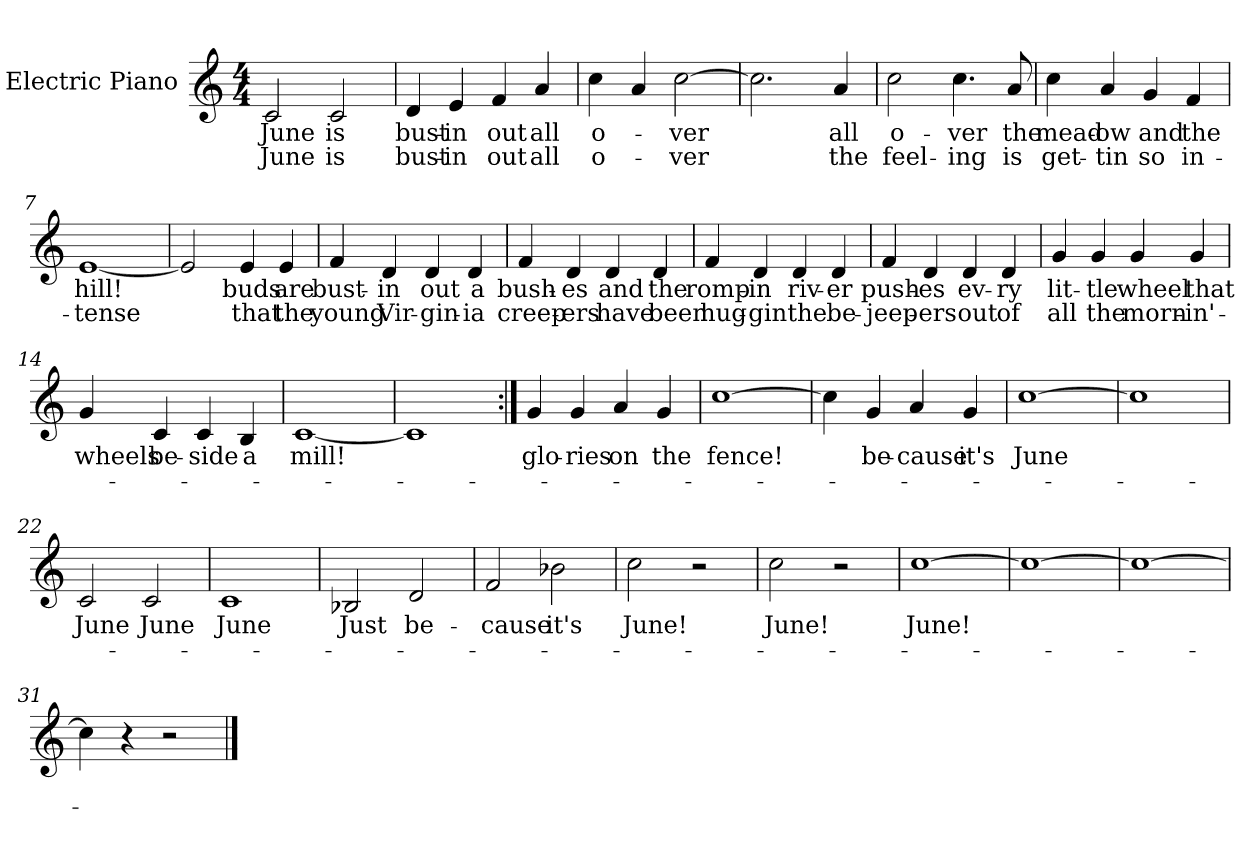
**kern	**text	**text
*part1	*part1	*part1
*staff1	*staff1	*staff1
*I"Electric Piano	*	*
*I'E.Pno	*	*
*clefG2	*	*
*k[]	*	*
*C:	*	*
*M4/4	*	*
=1	=1	=1
2c/	June	June
2c/	is	is
=2	=2	=2
4d/	bust-	bust-
4e/	-in	-in
4f/	out	out
4a/	all	all
=3	=3	=3
4cc\	o-	-o-
4a/	.	.
[2cc\	-ver	-ver
=4	=4	=4
2.cc\]	.	.
4a/	all	the
!!LO:LB:g=z
=5	=5	=5
2cc\	o-	feel-
4.cc\	ver	-ing
8a/	the	is
=6	=6	=6
4cc\	mead-	get-
4a/	-ow	-tin
4g/	and	so
4f/	the	in-
=7	=7	=7
[1e	hill!	-tense
=8	=8	=8
2e/]	.	.
4e/	buds	that
4e/	are	the
!!LO:LB:g=z
=9	=9	=9
4f/	bust-	young
4d/	-in	Vir-
4d/	out	-gin-
4d/	a	-ia
=10	=10	=10
4f/	bush-	creep-
4d/	-es	-ers
4d/	and	have
4d/	the	been
=11	=11	=11
4f/	romp-	hug-
4d/	-in	-gin
4d/	riv-	the
4d/	-er	be-
=12	=12	=12
4f/	push-	-jeep-
4d/	-es	-ers
4d/	ev-	out
4d/	-ry	of
!!LO:LB:g=z
=13	=13	=13
4g/	lit-	all
4g/	-tle	the
4g/	wheel	morn-
4g/	that	-in'-
=14	=14	=14
4g/	wheels	.
4c/	be-	.
4c/	-side	.
4B/	a	.
=15	=15	=15
[1c	mill!	.
=16	=16	=16
1c]	.	.
!!LO:LB:g=z
=17:|!	=17:|!	=17:|!
4g/	glo-	.
4g/	-ries	.
4a/	on	.
4g/	the	.
=18	=18	=18
[1cc	fence!	.
=19	=19	=19
4cc\]	.	.
4g/	be-	.
4a/	-cause	.
4g/	it's	.
=20	=20	=20
[1cc	June	.
!!LO:LB:g=z
=21	=21	=21
1cc]	.	.
=22	=22	=22
2c/	June	.
2c/	June	.
=23	=23	=23
1c	June	.
=24	=24	=24
2B-X/	Just	.
2d/	be-	.
!!LO:LB:g=z
=25	=25	=25
2f/	-cause	.
2b-X\	it's	.
=26	=26	=26
2cc\	June!	.
2r	.	.
=27	=27	=27
2cc\	June!	.
2r	.	.
=28	=28	=28
[1cc	June!	.
=29	=29	=29
1cc_	.	.
=30	=30	=30
1cc_	.	.
=31	=31	=31
4cc\]	.	.
4r	.	.
2r	.	.
==	==	==
*-	*-	*-
